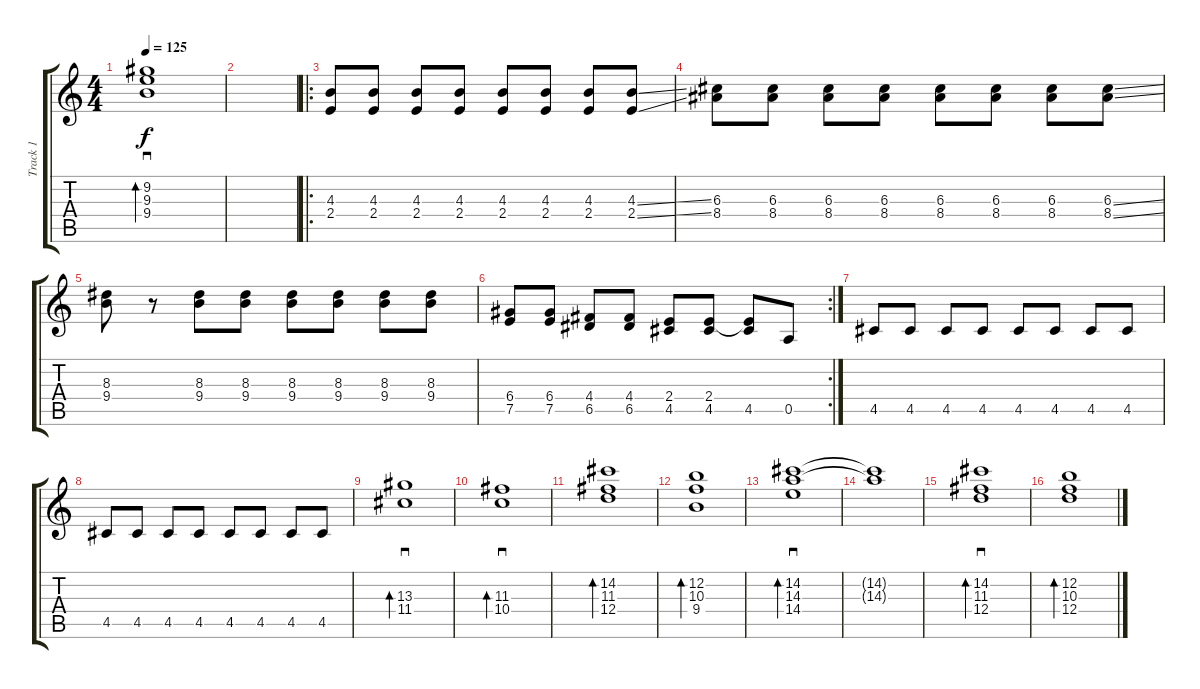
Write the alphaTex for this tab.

\track ("Track 1" "Track 1") {instrument electricguitarjazz}
\staff {score tabs}
\tuning (E4 B3 G3 D3 A2 E2) {hide}
\ts (4 4)
\tempo 125
\clef g2
\ks c
(9.2 9.3 9.4).1{sd bd 240 dy f} |
|
\ro
(4.3 2.4).8 (4.3 2.4).8 (4.3 2.4).8 (4.3 2.4).8 (4.3 2.4).8 (4.3 2.4).8 (4.3 2.4).8 (4.3{ss} 2.4{ss}).8 |
(6.3 8.4).8 (6.3 8.4).8 (6.3 8.4).8 (6.3 8.4).8 (6.3 8.4).8 (6.3 8.4).8 (6.3 8.4).8 (6.3{ss} 8.4{ss}).8 |
(8.3 9.4).8 r.8 (8.3 9.4).8 (8.3 9.4).8 (8.3 9.4).8 (8.3 9.4).8 (8.3 9.4).8 (8.3 9.4).8 |
\rc 2
(6.4 7.5).8 (6.4 7.5).8 (4.4 6.5).8 (4.4 6.5).8 (2.4 4.5).8 (2.4 4.5).8 (2.4{t} 4.5).8 0.5.8 |
4.5.8 4.5.8 4.5.8 4.5.8 4.5.8 4.5.8 4.5.8 4.5.8 |
4.5.8 4.5.8 4.5.8 4.5.8 4.5.8 4.5.8 4.5.8 4.5.8 |
(13.3 11.4).1{sd bd 240} |
(11.3 10.4).1{sd bd 240} |
(14.2 11.3 12.4).1{bd 240} |
(12.2 10.3 9.4).1{bd 240} |
(14.2 14.3 14.4).1{sd bd 240} |
(14.2{t} 14.3{t}).1 |
(14.2 11.3 12.4).1{sd bd 240} |
(12.2 10.3 12.4).1{bd 240}
